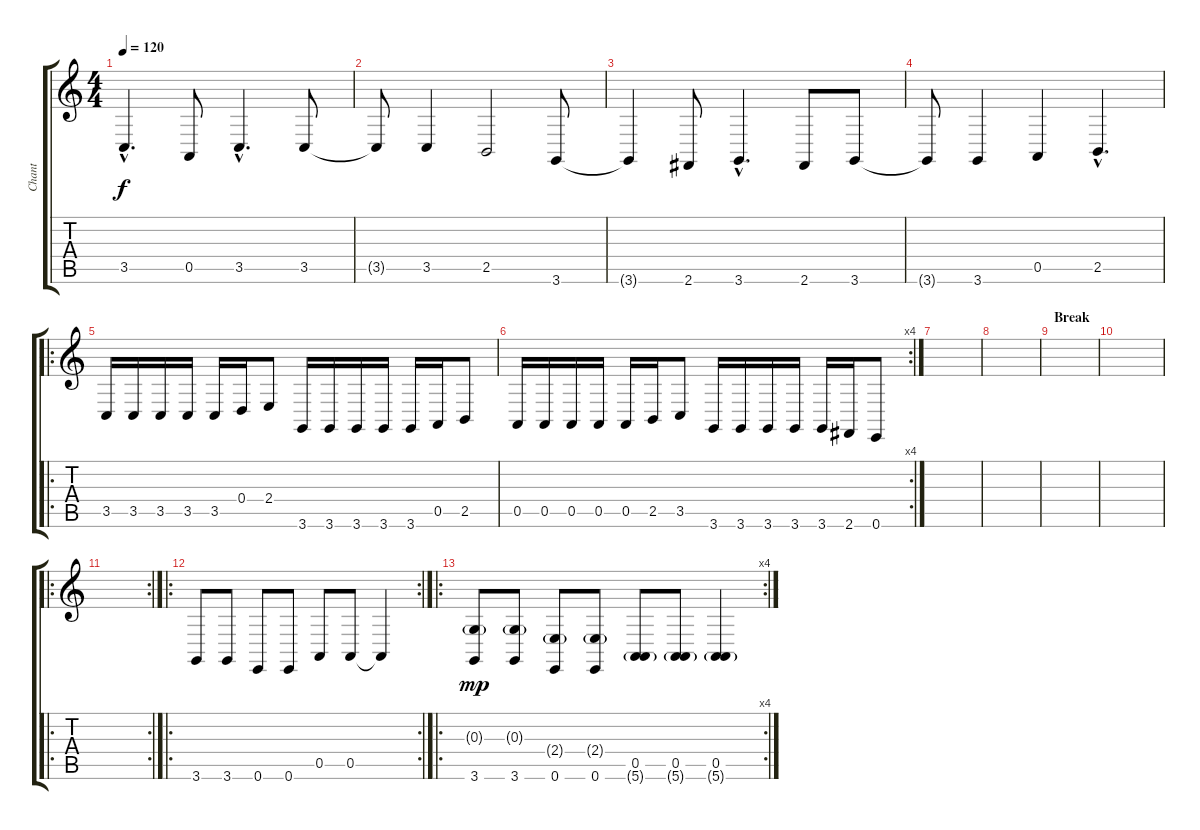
\track ("Chant" "Chant") {instrument altosax}
\staff {score tabs}
\tuning (E4 B3 G3 D3 A2 E2) {hide}
\ts (4 4)
\tempo 120
\clef g2
\ks c
3.5{hac}.4{d dy f} 0.5.8 3.5{hac}.4{d} 3.5.8 |
3.5{t}.8 3.5.4 2.5.2 3.6.8 |
3.6{t}.4 2.6.8 3.6{hac}.4{d} 2.6.8 3.6.8 |
3.6{t}.8 3.6.4 0.5.4 2.5{hac}.4{d} |
\ro
3.5.16 3.5.16 3.5.16 3.5.16 3.5.16 0.4.16 2.4.8 3.6.16 3.6.16 3.6.16 3.6.16 3.6.16 0.5.16 2.5.8 |
\rc 4
0.5.16 0.5.16 0.5.16 0.5.16 0.5.16 2.5.16 3.5.8 3.6.16 3.6.16 3.6.16 3.6.16 3.6.16 2.6.16 0.6.8 |
|
|
\section ("" "Break")
|
|
\ro
\rc 2
|
\ro
\rc 2
3.6.8 3.6.8 0.6.8 0.6.8 0.5.8 0.5.8 0.5{t}.4 |
\ro
\rc 4
(0.3{g} 3.6).8{dy mp} (0.3{g} 3.6).8 (2.4{g} 0.6).8 (2.4{g} 0.6).8 (0.5 5.6{g}).8 (0.5 5.6{g}).8 (0.5 5.6{g}).4
